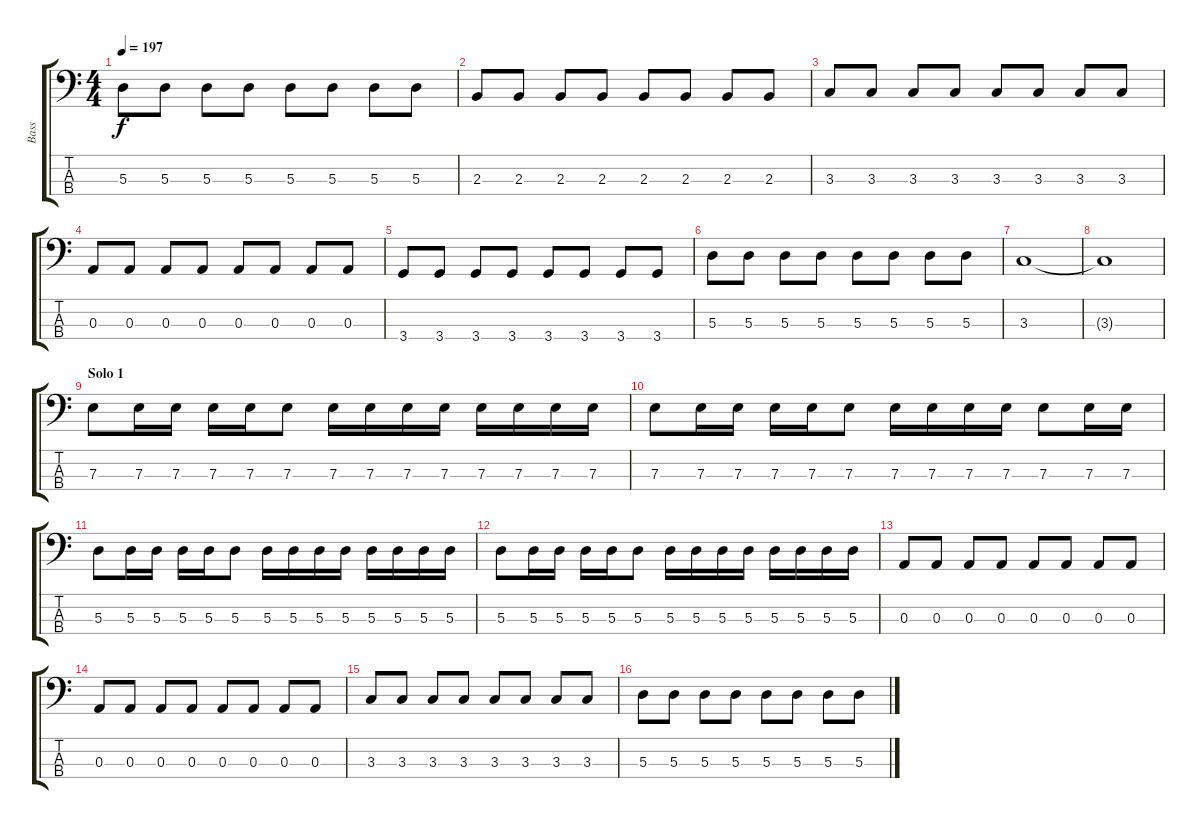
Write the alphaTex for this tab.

\track ("Bass" "Bass") {instrument electricbassfinger}
\staff {score tabs}
\tuning (G2 D2 A1 E1) {hide}
\ts (4 4)
\tempo 197
\clef f4
\ks c
5.3.8{dy f} 5.3.8 5.3.8 5.3.8 5.3.8 5.3.8 5.3.8 5.3.8 |
2.3.8 2.3.8 2.3.8 2.3.8 2.3.8 2.3.8 2.3.8 2.3.8 |
3.3.8 3.3.8 3.3.8 3.3.8 3.3.8 3.3.8 3.3.8 3.3.8 |
0.3.8 0.3.8 0.3.8 0.3.8 0.3.8 0.3.8 0.3.8 0.3.8 |
3.4.8 3.4.8 3.4.8 3.4.8 3.4.8 3.4.8 3.4.8 3.4.8 |
5.3.8 5.3.8 5.3.8 5.3.8 5.3.8 5.3.8 5.3.8 5.3.8 |
3.3.1 |
3.3{t}.1 |
\section ("" "Solo 1")
7.3.8 7.3.16 7.3.16 7.3.16 7.3.16 7.3.8 7.3.16 7.3.16 7.3.16 7.3.16 7.3.16 7.3.16 7.3.16 7.3.16 |
7.3.8 7.3.16 7.3.16 7.3.16 7.3.16 7.3.8 7.3.16 7.3.16 7.3.16 7.3.16 7.3.8 7.3.16 7.3.16 |
5.3.8 5.3.16 5.3.16 5.3.16 5.3.16 5.3.8 5.3.16 5.3.16 5.3.16 5.3.16 5.3.16 5.3.16 5.3.16 5.3.16 |
5.3.8 5.3.16 5.3.16 5.3.16 5.3.16 5.3.8 5.3.16 5.3.16 5.3.16 5.3.16 5.3.16 5.3.16 5.3.16 5.3.16 |
0.3.8 0.3.8 0.3.8 0.3.8 0.3.8 0.3.8 0.3.8 0.3.8 |
0.3.8 0.3.8 0.3.8 0.3.8 0.3.8 0.3.8 0.3.8 0.3.8 |
3.3.8 3.3.8 3.3.8 3.3.8 3.3.8 3.3.8 3.3.8 3.3.8 |
5.3.8 5.3.8 5.3.8 5.3.8 5.3.8 5.3.8 5.3.8 5.3.8
